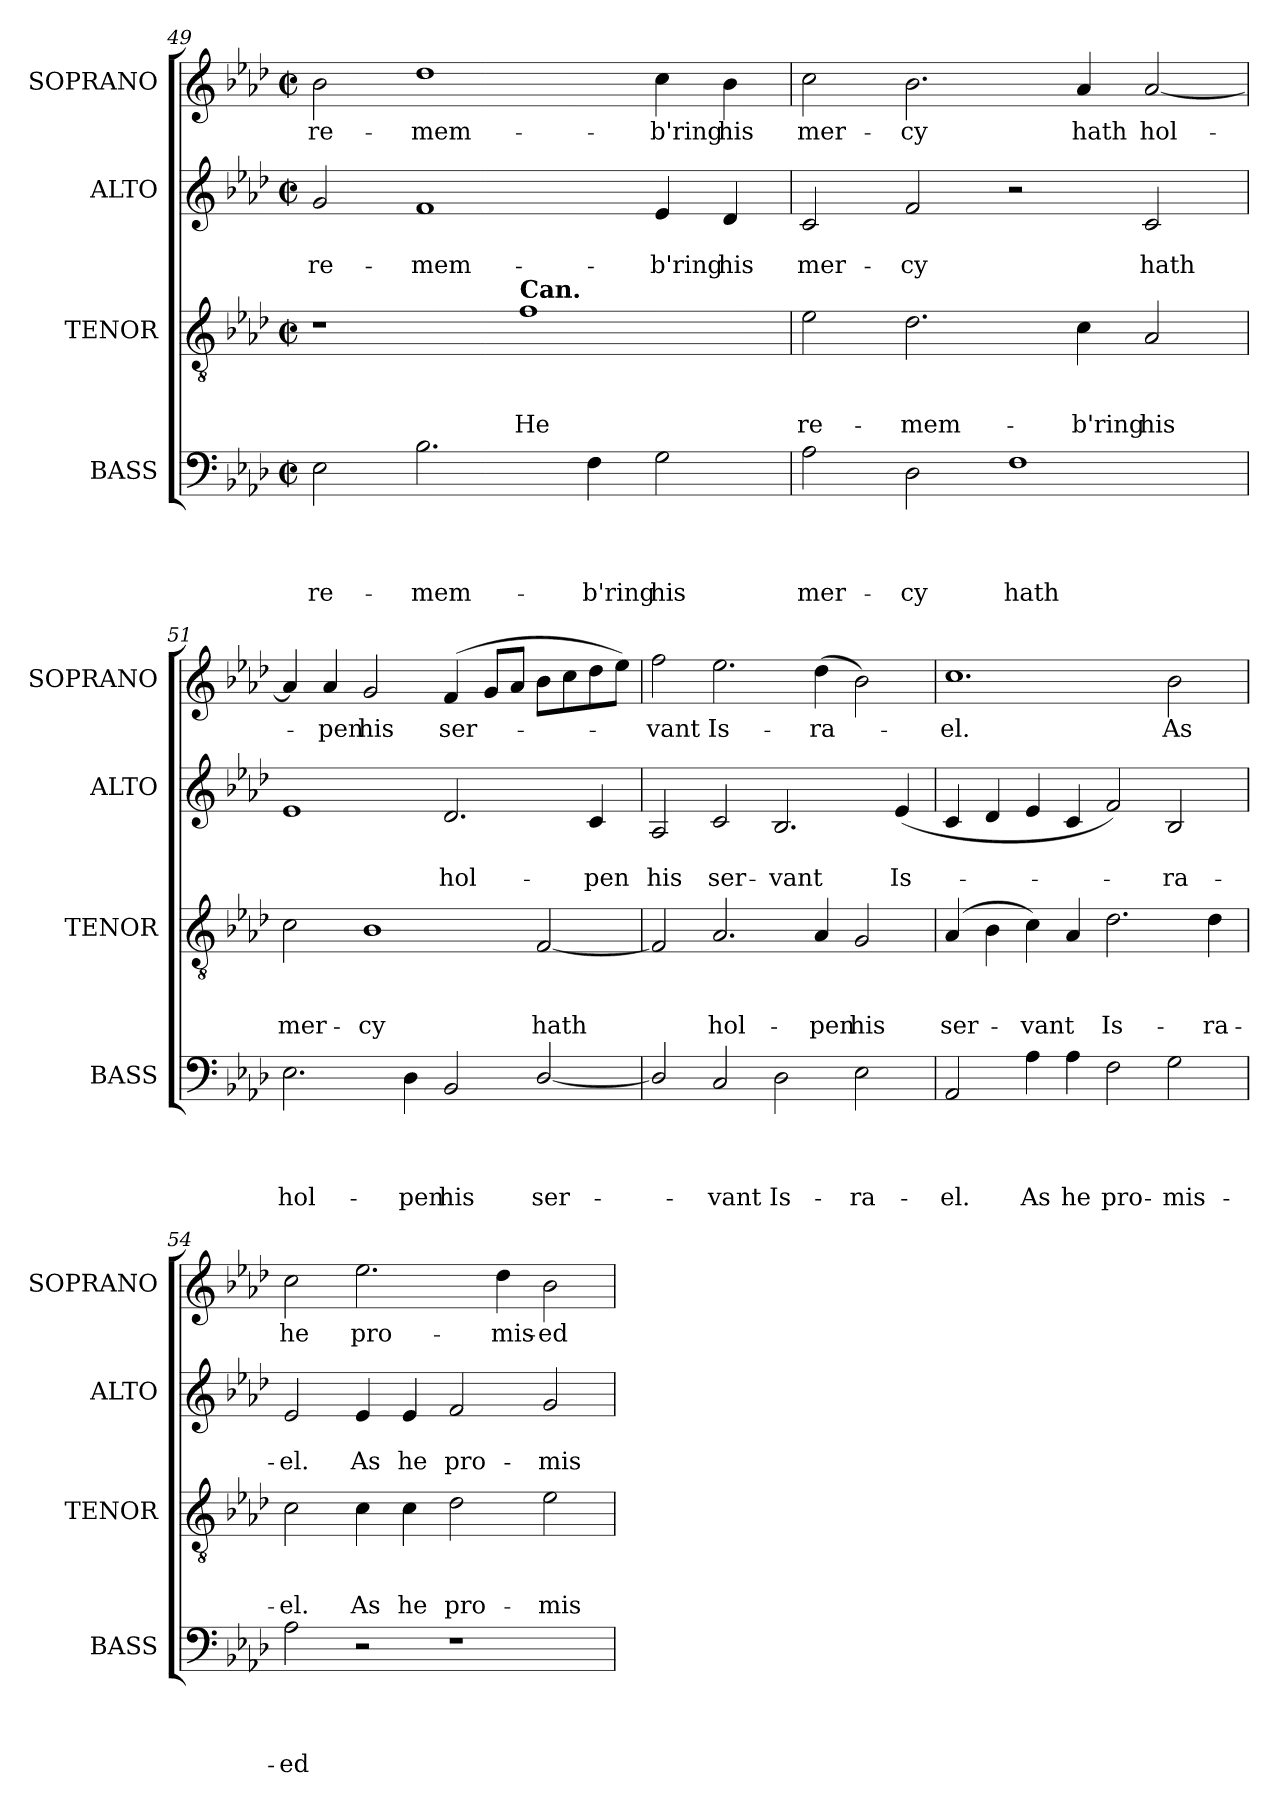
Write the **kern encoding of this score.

**kern	**text	**text	**text	**text	**kern	**text	**text	**text	**kern	**text	**text	**kern	**text
*part4	*part4	*part4	*part4	*part4	*part3	*part3	*part3	*part3	*part2	*part2	*part2	*part1	*part1
*staff4	*staff4	*staff4	*staff4	*staff4	*staff3	*staff3	*staff3	*staff3	*staff2	*staff2	*staff2	*staff1	*staff1
*I"BASS	*	*	*	*	*I"TENOR	*	*	*	*I"ALTO	*	*	*I"SOPRANO	*
*I'BASS	*	*	*	*	*I'TENOR	*	*	*	*I'ALTO	*	*	*I'SOPRANO	*
*clefF4	*	*	*	*	*clefGv2	*	*	*	*clefG2	*	*	*clefG2	*
*k[b-e-a-d-]	*	*	*	*	*k[b-e-a-d-]	*	*	*	*k[b-e-a-d-]	*	*	*k[b-e-a-d-]	*
*A-:	*	*	*	*	*A-:	*	*	*	*A-:	*	*	*A-:	*
*M2/2	*	*	*	*	*M2/2	*	*	*	*M2/2	*	*	*M2/2	*
*met(c|)	*	*	*	*	*met(c|)	*	*	*	*met(c|)	*	*	*met(c|)	*
=49	=49	=49	=49	=49	=49	=49	=49	=49	=49	=49	=49	=49	=49
!	!	!	!	!LO:LY:b	!	!	!	!	!	!	!LO:LY:b	!	!LO:LY:b
2E-\	.	.	.	re-	1r	.	.	.	2g/	.	re-	2b-\	re-
!	!	!	!	!LO:LY:b	!	!	!	!	!	!	!LO:LY:b	!	!LO:LY:b
2.B-\	.	.	.	-mem-	.	.	.	.	1f	.	-mem-	1dd-	-mem-
!	!	!	!	!	!LO:TX:a:B:t=Can.	!	!	!	!	!	!	!	!
!	!	!	!	!	!	!	!	!LO:LY:b	!	!	!	!	!
.	.	.	.	.	1f	.	.	He	.	.	.	.	.
!	!	!	!	!LO:LY:b:rj	!	!	!	!	!	!	!	!	!
4F\	.	.	.	-b'ring	.	.	.	.	.	.	.	.	.
!	!	!	!	!LO:LY:b	!	!	!	!	!	!	!LO:LY:b	!	!LO:LY:b
2G\	.	.	.	his	.	.	.	.	4e-/	.	-b'ring	4cc\	-b'ring
!	!	!	!	!	!	!	!	!	!	!	!LO:LY:b	!	!LO:LY:b
.	.	.	.	.	.	.	.	.	4d-/	.	his	4b-\	his
=50	=50	=50	=50	=50	=50	=50	=50	=50	=50	=50	=50	=50	=50
!	!	!	!	!LO:LY:b	!	!	!	!LO:LY:b	!	!	!LO:LY:b	!	!LO:LY:b
2A-\	.	.	.	mer-	2e-\	.	.	re-	2c/	.	mer-	2cc\	mer-
!	!	!	!	!LO:LY:b	!	!	!	!LO:LY:b	!	!	!LO:LY:b	!	!LO:LY:b
2D-\	.	.	.	-cy	2.d-\	.	.	-mem-	2f/	.	-cy	2.b-\	-cy
!	!	!	!	!LO:LY:b	!	!	!	!	!	!	!	!	!
1F	.	.	.	hath	.	.	.	.	2r	.	.	.	.
!	!	!	!	!	!	!	!	!LO:LY:b	!	!	!	!	!LO:LY:b
.	.	.	.	.	4c\	.	.	-b'ring	.	.	.	4a-/	hath
!	!	!	!	!	!	!	!	!LO:LY:b	!	!	!LO:LY:b	!	!LO:LY:b
.	.	.	.	.	2A-/	.	.	his	2c/	.	hath	[<2a-/	hol-
=51	=51	=51	=51	=51	=51	=51	=51	=51	=51	=51	=51	=51	=51
!	!	!	!	!LO:LY:b	!	!	!	!LO:LY:b	!	!	!	!	!
2.E-\	.	.	.	hol-	2c\	.	.	mer-	1e-	.	.	4a-/]	.
!	!	!	!	!	!	!	!	!	!	!	!	!	!LO:LY:b
.	.	.	.	.	.	.	.	.	.	.	.	4a-/	-pen
!	!	!	!	!	!	!	!	!LO:LY:b	!	!	!	!	!LO:LY:b
.	.	.	.	.	1B-	.	.	-cy	.	.	.	2g/	his
!	!	!	!	!LO:LY:b	!	!	!	!	!	!	!	!	!
4D-\	.	.	.	-pen	.	.	.	.	.	.	.	.	.
!	!	!	!	!LO:LY:b	!	!	!	!	!	!	!LO:LY:b	!	!LO:LY:b
2BB-/	.	.	.	his	.	.	.	.	2.d-/	.	hol-	(4f/	ser-
.	.	.	.	.	.	.	.	.	.	.	.	8g/L	.
.	.	.	.	.	.	.	.	.	.	.	.	8a-/J	.
!	!	!	!	!LO:LY:b	!	!	!	!LO:LY:b	!	!	!	!	!
[<2D-/	.	.	.	ser-	[<2F/	.	.	hath	.	.	.	8b-\L	.
.	.	.	.	.	.	.	.	.	.	.	.	8cc\	.
!	!	!	!	!	!	!	!	!	!	!	!LO:LY:b	!	!
.	.	.	.	.	.	.	.	.	4c/	.	-pen	8dd-\	.
.	.	.	.	.	.	.	.	.	.	.	.	8ee-\J)	.
=52	=52	=52	=52	=52	=52	=52	=52	=52	=52	=52	=52	=52	=52
!	!	!	!	!	!	!	!	!	!	!	!LO:LY:b	!	!LO:LY:b
2D-/]	.	.	.	.	2F/]	.	.	.	2A-/	.	his	2ff\	-vant
!	!	!	!	!LO:LY:b	!	!	!	!LO:LY:b	!	!	!LO:LY:b	!	!LO:LY:b
2C/	.	.	.	-vant	2.A-/	.	.	hol-	2c/	.	ser-	2.ee-\	Is-
!	!	!	!	!LO:LY:b	!	!	!	!	!	!	!LO:LY:b	!	!
2D-\	.	.	.	Is-	.	.	.	.	2.B-/	.	-vant	.	.
!	!	!	!	!	!	!	!	!LO:LY:b	!	!	!	!	!LO:LY:b
.	.	.	.	.	4A-/	.	.	-pen	.	.	.	(>4dd-\	-ra-
!	!	!	!	!LO:LY:b	!	!	!	!LO:LY:b	!	!	!	!	!
2E-\	.	.	.	-ra-	2G/	.	.	his	.	.	.	2b-\)	.
!	!	!	!	!	!	!	!	!	!	!	!LO:LY:b	!	!
.	.	.	.	.	.	.	.	.	(<4e-/	.	Is-	.	.
!!LO:LB:g=z
=53	=53	=53	=53	=53	=53	=53	=53	=53	=53	=53	=53	=53	=53
!	!	!	!	!LO:LY:b	!	!	!	!LO:LY:b	!	!	!	!	!LO:LY:b
2AA-/	.	.	.	-el.	(4A-/	.	.	ser-	4c/	.	.	1.cc	-el.
.	.	.	.	.	4B-\	.	.	.	4d-/	.	.	.	.
!	!	!	!	!LO:LY:b	!	!	!	!LO:LY:b	!	!	!	!	!
4A-\	.	.	.	As	4c\)	.	.	-vant	4e-/	.	.	.	.
!	!	!	!	!LO:LY:b	!	!	!	!	!	!	!	!	!
4A-\	.	.	.	he	4A-/	.	.	.	4c/	.	.	.	.
!	!	!	!	!LO:LY:b	!	!	!	!LO:LY:b	!	!	!	!	!
2F\	.	.	.	pro-	2.d-\	.	.	Is-	2f/)	.	.	.	.
!	!	!	!	!LO:LY:b:rj	!	!	!	!	!	!	!LO:LY:b	!	!LO:LY:b
2G\	.	.	.	-mis-	.	.	.	.	2B-/	.	-ra-	2b-\	As
!	!	!	!	!	!	!	!	!LO:LY:b	!	!	!	!	!
.	.	.	.	.	4d-\	.	.	-ra-	.	.	.	.	.
=54	=54	=54	=54	=54	=54	=54	=54	=54	=54	=54	=54	=54	=54
!	!	!	!	!LO:LY:b	!	!	!	!LO:LY:b	!	!	!LO:LY:b	!	!LO:LY:b
2A-\	.	.	.	-ed	2c\	.	.	-el.	2e-/	.	-el.	2cc\	he
!	!	!	!	!	!	!	!	!LO:LY:b	!	!	!LO:LY:b	!	!LO:LY:b
2r	.	.	.	.	4c\	.	.	As	4e-/	.	As	2.ee-\	pro-
!	!	!	!	!	!	!	!	!LO:LY:b	!	!	!LO:LY:b	!	!
.	.	.	.	.	4c\	.	.	he	4e-/	.	he	.	.
!	!	!	!	!	!	!	!	!LO:LY:b	!	!	!LO:LY:b	!	!
1r	.	.	.	.	2d-\	.	.	pro-	2f/	.	pro-	.	.
!	!	!	!	!	!	!	!	!	!	!	!	!	!LO:LY:b
.	.	.	.	.	.	.	.	.	.	.	.	4dd-\	-mis-
!	!	!	!	!	!	!	!	!LO:LY:b	!	!	!LO:LY:b	!	!LO:LY:b:rj
.	.	.	.	.	2e-\	.	.	-mis-	2g/	.	-mis-	2b-\	-ed
=	=	=	=	=	=	=	=	=	=	=	=	=	=
*-	*-	*-	*-	*-	*-	*-	*-	*-	*-	*-	*-	*-	*-
